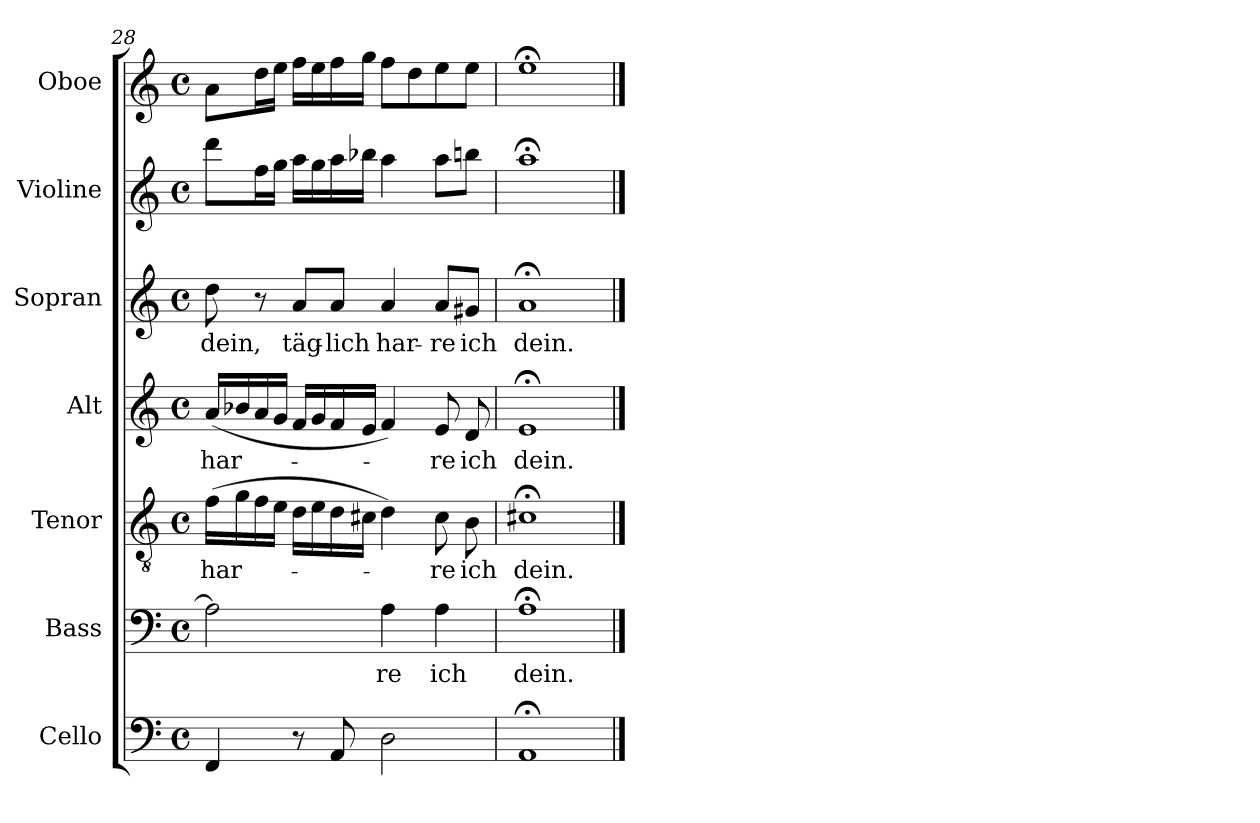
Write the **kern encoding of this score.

**kern	**kern	**text	**kern	**text	**kern	**text	**kern	**text	**kern	**kern
*part7	*part6	*part6	*part5	*part5	*part4	*part4	*part3	*part3	*part2	*part1
*staff7	*staff6	*staff6	*staff5	*staff5	*staff4	*staff4	*staff3	*staff3	*staff2	*staff1
*I"Cello	*I"Bass	*	*I"Tenor	*	*I"Alt	*	*I"Sopran	*	*I"Violine	*I"Oboe
*	*I'B.	*	*I'T.	*	*I'A.	*	*I'S.	*	*I'Vln. 1	*I'Ob.
*clefF4	*clefF4	*	*clefGv2	*	*clefG2	*	*clefG2	*	*clefG2	*clefG2
*	*	*	*ITrd7c12	*	*	*	*	*	*	*
*k[]	*k[]	*	*k[]	*	*k[]	*	*k[]	*	*k[]	*k[]
*C:	*C:	*	*C:	*	*C:	*	*C:	*	*C:	*C:
*M4/4	*M4/4	*	*M4/4	*	*M4/4	*	*M4/4	*	*M4/4	*M4/4
*met(c)	*met(c)	*	*met(c)	*	*met(c)	*	*met(c)	*	*met(c)	*met(c)
=28	=28	=28	=28	=28	=28	=28	=28	=28	=28	=28
!	!	!LO:LY:b:color=#000000	!	!	!	!	!	!	!	!
!	!	!	!	!LO:LY:b:color=#000000	!	!	!	!	!	!
!	!	!	!	!	!	!LO:LY:b:color=#000000	!	!	!	!
!	!	!	!	!	!	!	!	!LO:LY:b:color=#000000	!	!
4FFi/	2Ai\]	---	(16Fi\LL	har-	(16ai/LL	har-	8ddi\	dein,	8dddi\L	8ai\L
.	.	.	16Gi\	.	16b-Xi/	.	.	.	.	.
.	.	.	16Fi\	.	16ai/	.	8r	.	16ffi\L	16ddi\L
.	.	.	16Ei\JJ	.	16gi/JJ	.	.	.	16ggi\JJ	16eei\JJ
!	!	!	!	!	!	!	!	!LO:LY:b:color=#000000	!	!
8r	.	.	16Di\LL	.	16fi/LL	.	8ai/L	täg-	16aai\LL	16ffi\LL
.	.	.	16Ei\	.	16gi/	.	.	.	16ggi\	16eei\
!	!	!	!	!	!	!	!	!LO:LY:b:color=#000000	!	!
8AAi/	.	.	16Di\	.	16fi/	.	8ai/J	-lich	16aai\	16ffi\
.	.	.	16C#Xi\JJ	.	16ei/JJ	.	.	.	16bb-Xi\JJ	16ggi\JJ
!	!	!LO:LY:b:color=#000000	!	!	!	!	!	!	!	!
!	!	!	!	!	!	!	!	!LO:LY:b:color=#000000	!	!
2Di\	4Ai\	-re	4Di\)	.	4fi/)	.	4ai/	har-	4aai\	8ffi\L
.	.	.	.	.	.	.	.	.	.	8ddi\
!	!	!LO:LY:b:color=#000000	!	!	!	!	!	!	!	!
!	!	!	!	!LO:LY:b:color=#000000	!	!	!	!	!	!
!	!	!	!	!	!	!LO:LY:b:color=#000000	!	!	!	!
!	!	!	!	!	!	!	!	!LO:LY:b:color=#000000	!	!
.	4Ai\	ich	8C#i\	-re	8ei/	-re	8ai/L	-re	8aai\L	8eei\
!	!	!	!	!LO:LY:b:color=#000000	!	!	!	!	!	!
!	!	!	!	!	!	!LO:LY:b:color=#000000	!	!	!	!
!	!	!	!	!	!	!	!	!LO:LY:b:color=#000000	!	!
.	.	.	8BBi\	ich	8di/	ich	8g#Xi/J	ich	8bbni\J	8eei\J
=29	=29	=29	=29	=29	=29	=29	=29	=29	=29	=29
!	!	!LO:LY:b:color=#000000	!	!	!	!	!	!	!	!
!	!	!	!	!LO:LY:b:color=#000000	!	!	!	!	!	!
!	!	!	!	!	!	!LO:LY:b:color=#000000	!	!	!	!
!	!	!	!	!	!	!	!	!LO:LY:b:color=#000000	!	!
1AA;i	1A;i	dein.	1C#X;i	dein.	1e;i	dein.	1a;i	dein.	1aa;i	1ee;i
==	==	==	==	==	==	==	==	==	==	==
*-	*-	*-	*-	*-	*-	*-	*-	*-	*-	*-
